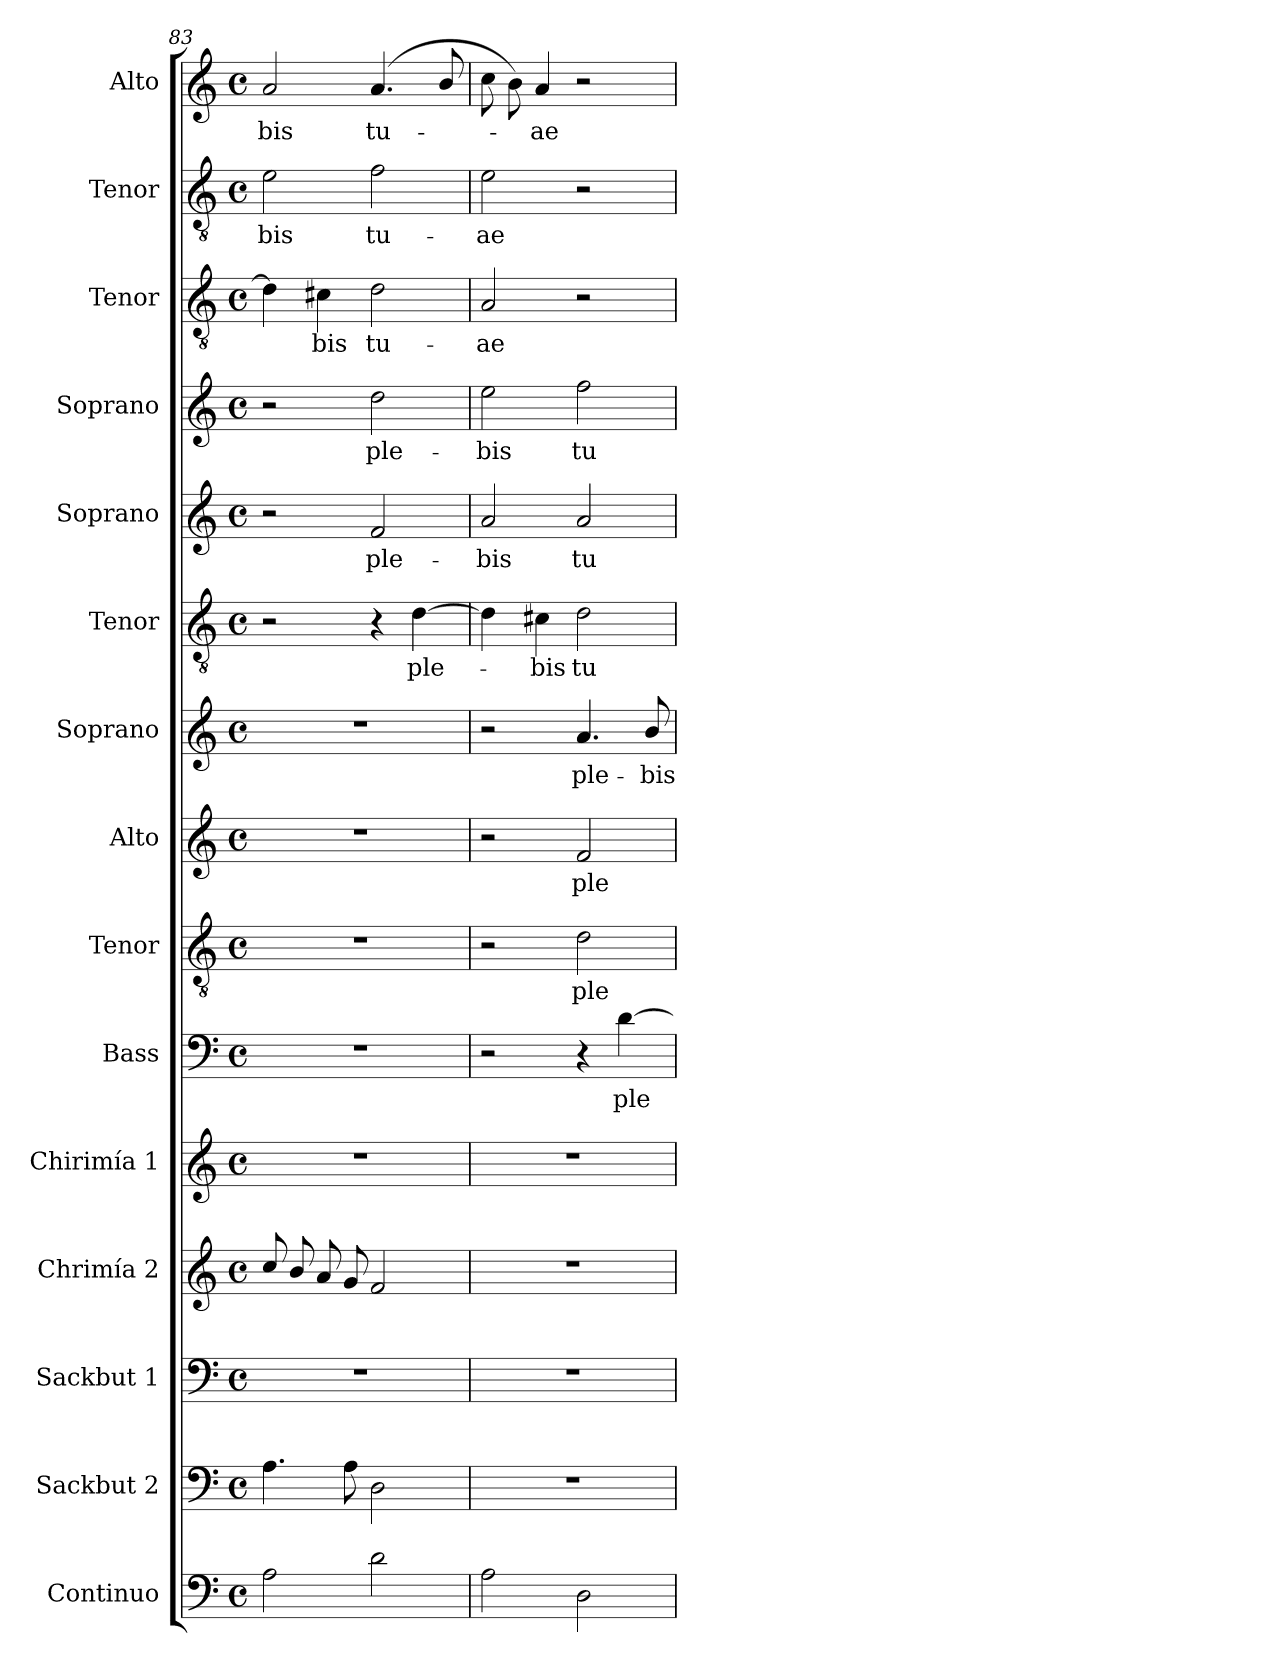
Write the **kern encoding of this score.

**kern	**kern	**kern	**kern	**kern	**kern	**text	**kern	**text	**kern	**text	**kern	**text	**kern	**text	**kern	**text	**kern	**text	**kern	**text	**kern	**text	**kern	**text
*part15	*part14	*part13	*part12	*part11	*part10	*part10	*part9	*part9	*part8	*part8	*part7	*part7	*part6	*part6	*part5	*part5	*part4	*part4	*part3	*part3	*part2	*part2	*part1	*part1
*staff15	*staff14	*staff13	*staff12	*staff11	*staff10	*staff10	*staff9	*staff9	*staff8	*staff8	*staff7	*staff7	*staff6	*staff6	*staff5	*staff5	*staff4	*staff4	*staff3	*staff3	*staff2	*staff2	*staff1	*staff1
*I"Continuo	*I"Sackbut 2	*I"Sackbut 1	*I"Chrimía 2	*I"Chirimía 1	*I"Bass	*	*I"Tenor	*	*I"Alto	*	*I"Soprano	*	*I"Tenor	*	*I"Soprano	*	*I"Soprano	*	*I"Tenor	*	*I"Tenor	*	*I"Alto	*
*I'Cont.	*I'Sckbt 2.	*I'Sckbt 1.	*I'Ch2.	*I'Ch1.	*I'B.	*	*I'T.	*	*I'A.	*	*I'S.	*	*I'T.	*	*I'S.	*	*I'S.	*	*I'T.	*	*I'T.	*	*I'A.	*
*clefF4	*clefF4	*clefF4	*clefG2	*clefG2	*clefF4	*	*clefGv2	*	*clefG2	*	*clefG2	*	*clefGv2	*	*clefG2	*	*clefG2	*	*clefGv2	*	*clefGv2	*	*clefG2	*
*	*	*	*	*	*	*	*ITrd7c12	*	*	*	*	*	*ITrd7c12	*	*	*	*	*	*ITrd7c12	*	*ITrd7c12	*	*	*
*k[]	*k[]	*k[]	*k[]	*k[]	*k[]	*	*k[]	*	*k[]	*	*k[]	*	*k[]	*	*k[]	*	*k[]	*	*k[]	*	*k[]	*	*k[]	*
*C:	*C:	*C:	*C:	*C:	*C:	*	*C:	*	*C:	*	*C:	*	*C:	*	*C:	*	*C:	*	*C:	*	*C:	*	*C:	*
*M4/4	*M4/4	*M4/4	*M4/4	*M4/4	*M4/4	*	*M4/4	*	*M4/4	*	*M4/4	*	*M4/4	*	*M4/4	*	*M4/4	*	*M4/4	*	*M4/4	*	*M4/4	*
*met(c)	*met(c)	*met(c)	*met(c)	*met(c)	*met(c)	*	*met(c)	*	*met(c)	*	*met(c)	*	*met(c)	*	*met(c)	*	*met(c)	*	*met(c)	*	*met(c)	*	*met(c)	*
=83	=83	=83	=83	=83	=83	=83	=83	=83	=83	=83	=83	=83	=83	=83	=83	=83	=83	=83	=83	=83	=83	=83	=83	=83
!	!	!	!	!	!	!	!	!	!	!	!	!	!	!	!	!	!	!	!	!	!	!LO:LY:b:color=#000000	!	!
!	!	!	!	!	!	!	!	!	!	!	!	!	!	!	!	!	!	!	!	!	!	!	!	!LO:LY:b:color=#000000
2Ai\	4.Ai\	1r	8cci/	1r	1r	.	1r	.	1r	.	1r	.	2r	.	2r	.	2r	.	4Di\]	.	2Ei\	-bis	2ai/	-bis
.	.	.	8bi/	.	.	.	.	.	.	.	.	.	.	.	.	.	.	.	.	.	.	.	.	.
!	!	!	!	!	!	!	!	!	!	!	!	!	!	!	!	!	!	!	!	!LO:LY:b:color=#000000	!	!	!	!
.	.	.	8ai/	.	.	.	.	.	.	.	.	.	.	.	.	.	.	.	4C#Xi\	-bis	.	.	.	.
.	8Ai\	.	8gi/	.	.	.	.	.	.	.	.	.	.	.	.	.	.	.	.	.	.	.	.	.
!	!	!	!	!	!	!	!	!	!	!	!	!	!	!	!	!LO:LY:b:color=#000000	!	!	!	!	!	!	!	!
!	!	!	!	!	!	!	!	!	!	!	!	!	!	!	!	!	!	!LO:LY:b:color=#000000	!	!	!	!	!	!
!	!	!	!	!	!	!	!	!	!	!	!	!	!	!	!	!	!	!	!	!LO:LY:b:color=#000000	!	!	!	!
!	!	!	!	!	!	!	!	!	!	!	!	!	!	!	!	!	!	!	!	!	!	!LO:LY:b:color=#000000	!	!
!	!	!	!	!	!	!	!	!	!	!	!	!	!	!	!	!	!	!	!	!	!	!	!	!LO:LY:b:color=#000000
2di\	2Di\	.	2fi/	.	.	.	.	.	.	.	.	.	4r	.	2fi/	ple-	2ddi\	ple-	2Di\	tu-	2Fi\	tu-	(4.ai/	tu-
!	!	!	!	!	!	!	!	!	!	!	!	!	!	!LO:LY:b:color=#000000	!	!	!	!	!	!	!	!	!	!
.	.	.	.	.	.	.	.	.	.	.	.	.	[>4Di\	ple-	.	.	.	.	.	.	.	.	.	.
.	.	.	.	.	.	.	.	.	.	.	.	.	.	.	.	.	.	.	.	.	.	.	8bi/	.
!!LO:PB:g=z
=84	=84	=84	=84	=84	=84	=84	=84	=84	=84	=84	=84	=84	=84	=84	=84	=84	=84	=84	=84	=84	=84	=84	=84	=84
!	!	!	!	!	!	!	!	!	!	!	!	!	!	!	!	!LO:LY:b:color=#000000	!	!	!	!	!	!	!	!
!	!	!	!	!	!	!	!	!	!	!	!	!	!	!	!	!	!	!LO:LY:b:color=#000000	!	!	!	!	!	!
!	!	!	!	!	!	!	!	!	!	!	!	!	!	!	!	!	!	!	!	!LO:LY:b:color=#000000	!	!	!	!
!	!	!	!	!	!	!	!	!	!	!	!	!	!	!	!	!	!	!	!	!	!	!LO:LY:b:color=#000000	!	!
2Ai\	1r	1r	1r	1r	2r	.	2r	.	2r	.	2r	.	4Di\]	.	2ai/	-bis	2eei\	-bis	2AAi/	-ae	2Ei\	-ae	8cci\	.
.	.	.	.	.	.	.	.	.	.	.	.	.	.	.	.	.	.	.	.	.	.	.	8bi\)	.
!	!	!	!	!	!	!	!	!	!	!	!	!	!	!LO:LY:b:color=#000000	!	!	!	!	!	!	!	!	!	!
!	!	!	!	!	!	!	!	!	!	!	!	!	!	!	!	!	!	!	!	!	!	!	!	!LO:LY:b:color=#000000
.	.	.	.	.	.	.	.	.	.	.	.	.	4C#Xi\	-bis	.	.	.	.	.	.	.	.	4ai/	-ae
!	!	!	!	!	!	!	!	!LO:LY:b:color=#000000	!	!	!	!	!	!	!	!	!	!	!	!	!	!	!	!
!	!	!	!	!	!	!	!	!	!	!LO:LY:b:color=#000000	!	!	!	!	!	!	!	!	!	!	!	!	!	!
!	!	!	!	!	!	!	!	!	!	!	!	!LO:LY:b:color=#000000	!	!	!	!	!	!	!	!	!	!	!	!
!	!	!	!	!	!	!	!	!	!	!	!	!	!	!LO:LY:b:color=#000000	!	!	!	!	!	!	!	!	!	!
!	!	!	!	!	!	!	!	!	!	!	!	!	!	!	!	!LO:LY:b:color=#000000	!	!	!	!	!	!	!	!
!	!	!	!	!	!	!	!	!	!	!	!	!	!	!	!	!	!	!LO:LY:b:color=#000000	!	!	!	!	!	!
2Di\	.	.	.	.	4r	.	2Di\	ple-	2fi/	ple-	4.ai/	ple-	2Di\	tu-	2ai/	tu-	2ffi\	tu-	2r	.	2r	.	2r	.
!	!	!	!	!	!	!LO:LY:b:color=#000000	!	!	!	!	!	!	!	!	!	!	!	!	!	!	!	!	!	!
.	.	.	.	.	[>4di\	ple-	.	.	.	.	.	.	.	.	.	.	.	.	.	.	.	.	.	.
!	!	!	!	!	!	!	!	!	!	!	!	!LO:LY:b:color=#000000	!	!	!	!	!	!	!	!	!	!	!	!
.	.	.	.	.	.	.	.	.	.	.	8bi/	-bis	.	.	.	.	.	.	.	.	.	.	.	.
=	=	=	=	=	=	=	=	=	=	=	=	=	=	=	=	=	=	=	=	=	=	=	=	=
*-	*-	*-	*-	*-	*-	*-	*-	*-	*-	*-	*-	*-	*-	*-	*-	*-	*-	*-	*-	*-	*-	*-	*-	*-
